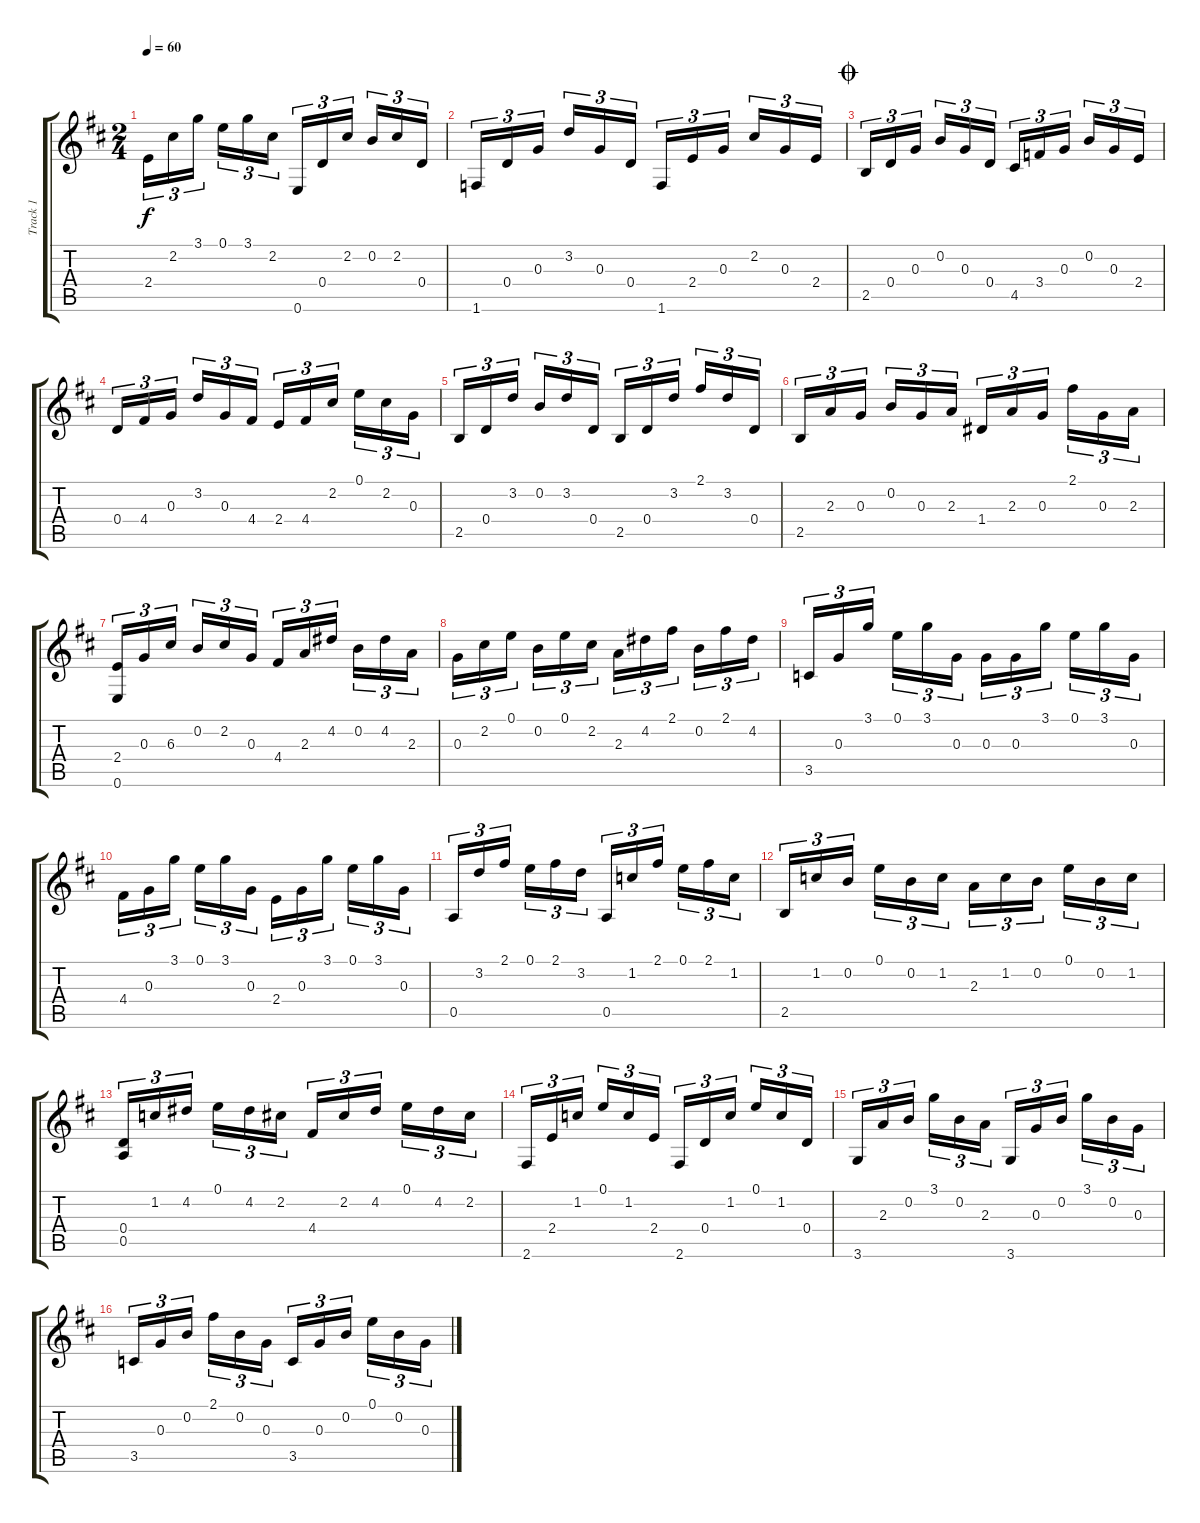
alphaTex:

\track ("Track 1" "Track 1") {instrument acousticguitarsteel}
\staff {score tabs}
\tuning (E4 B3 G3 D3 A2 E2) {hide}
\ts (2 4)
\tempo 60
\clef g2
\ks d
2.4.16{tu (3 2) dy f} 2.2.16{tu (3 2)} 3.1.16{tu (3 2) beam splitsecondary} 0.1.16{tu (3 2)} 3.1.16{tu (3 2)} 2.2.16{tu (3 2)} 0.6.16{tu (3 2)} 0.4.16{tu (3 2)} 2.2.16{tu (3 2) beam splitsecondary} 0.2.16{tu (3 2)} 2.2.16{tu (3 2)} 0.4.16{tu (3 2)} |
1.6.16{tu (3 2)} 0.4.16{tu (3 2)} 0.3.16{tu (3 2) beam splitsecondary} 3.2.16{tu (3 2)} 0.3.16{tu (3 2)} 0.4.16{tu (3 2)} 1.6.16{tu (3 2)} 2.4.16{tu (3 2)} 0.3.16{tu (3 2) beam splitsecondary} 2.2.16{tu (3 2)} 0.3.16{tu (3 2)} 2.4.16{tu (3 2)} |
\jump coda
2.5.16{tu (3 2)} 0.4.16{tu (3 2)} 0.3.16{tu (3 2) beam splitsecondary} 0.2.16{tu (3 2)} 0.3.16{tu (3 2)} 0.4.16{tu (3 2)} 4.5.16{tu (3 2)} 3.4.16{tu (3 2)} 0.3.16{tu (3 2) beam splitsecondary} 0.2.16{tu (3 2)} 0.3.16{tu (3 2)} 2.4.16{tu (3 2)} |
0.4.16{tu (3 2)} 4.4.16{tu (3 2)} 0.3.16{tu (3 2) beam splitsecondary} 3.2.16{tu (3 2)} 0.3.16{tu (3 2)} 4.4.16{tu (3 2)} 2.4.16{tu (3 2)} 4.4.16{tu (3 2)} 2.2.16{tu (3 2) beam splitsecondary} 0.1.16{tu (3 2)} 2.2.16{tu (3 2)} 0.3.16{tu (3 2)} |
2.5.16{tu (3 2)} 0.4.16{tu (3 2)} 3.2.16{tu (3 2) beam splitsecondary} 0.2.16{tu (3 2)} 3.2.16{tu (3 2)} 0.4.16{tu (3 2)} 2.5.16{tu (3 2)} 0.4.16{tu (3 2)} 3.2.16{tu (3 2) beam splitsecondary} 2.1.16{tu (3 2)} 3.2.16{tu (3 2)} 0.4.16{tu (3 2)} |
2.5.16{tu (3 2)} 2.3.16{tu (3 2)} 0.3.16{tu (3 2) beam splitsecondary} 0.2.16{tu (3 2)} 0.3.16{tu (3 2)} 2.3.16{tu (3 2)} 1.4.16{tu (3 2)} 2.3.16{tu (3 2)} 0.3.16{tu (3 2) beam splitsecondary} 2.1.16{tu (3 2)} 0.3.16{tu (3 2)} 2.3.16{tu (3 2)} |
(2.4 0.6).16{tu (3 2)} 0.3.16{tu (3 2)} 6.3.16{tu (3 2) beam splitsecondary} 0.2.16{tu (3 2)} 2.2.16{tu (3 2)} 0.3.16{tu (3 2)} 4.4.16{tu (3 2)} 2.3.16{tu (3 2)} 4.2.16{tu (3 2) beam splitsecondary} 0.2.16{tu (3 2)} 4.2.16{tu (3 2)} 2.3.16{tu (3 2)} |
0.3.16{tu (3 2)} 2.2.16{tu (3 2)} 0.1.16{tu (3 2) beam splitsecondary} 0.2.16{tu (3 2)} 0.1.16{tu (3 2)} 2.2.16{tu (3 2)} 2.3.16{tu (3 2)} 4.2.16{tu (3 2)} 2.1.16{tu (3 2) beam splitsecondary} 0.2.16{tu (3 2)} 2.1.16{tu (3 2)} 4.2.16{tu (3 2)} |
3.5.16{tu (3 2)} 0.3.16{tu (3 2)} 3.1.16{tu (3 2) beam splitsecondary} 0.1.16{tu (3 2)} 3.1.16{tu (3 2)} 0.3.16{tu (3 2)} 0.3.16{tu (3 2)} 0.3.16{tu (3 2)} 3.1.16{tu (3 2) beam splitsecondary} 0.1.16{tu (3 2)} 3.1.16{tu (3 2)} 0.3.16{tu (3 2)} |
4.4.16{tu (3 2)} 0.3.16{tu (3 2)} 3.1.16{tu (3 2) beam splitsecondary} 0.1.16{tu (3 2)} 3.1.16{tu (3 2)} 0.3.16{tu (3 2)} 2.4.16{tu (3 2)} 0.3.16{tu (3 2)} 3.1.16{tu (3 2) beam splitsecondary} 0.1.16{tu (3 2)} 3.1.16{tu (3 2)} 0.3.16{tu (3 2)} |
0.5.16{tu (3 2)} 3.2.16{tu (3 2)} 2.1.16{tu (3 2) beam splitsecondary} 0.1.16{tu (3 2)} 2.1.16{tu (3 2)} 3.2.16{tu (3 2)} 0.5.16{tu (3 2)} 1.2.16{tu (3 2)} 2.1.16{tu (3 2) beam splitsecondary} 0.1.16{tu (3 2)} 2.1.16{tu (3 2)} 1.2.16{tu (3 2)} |
2.5.16{tu (3 2)} 1.2.16{tu (3 2)} 0.2.16{tu (3 2) beam splitsecondary} 0.1.16{tu (3 2)} 0.2.16{tu (3 2)} 1.2.16{tu (3 2)} 2.3.16{tu (3 2)} 1.2.16{tu (3 2)} 0.2.16{tu (3 2) beam splitsecondary} 0.1.16{tu (3 2)} 0.2.16{tu (3 2)} 1.2.16{tu (3 2)} |
(0.4 0.5).16{tu (3 2)} 1.2.16{tu (3 2)} 4.2.16{tu (3 2) beam splitsecondary} 0.1.16{tu (3 2)} 4.2.16{tu (3 2)} 2.2.16{tu (3 2)} 4.4.16{tu (3 2)} 2.2.16{tu (3 2)} 4.2.16{tu (3 2) beam splitsecondary} 0.1.16{tu (3 2)} 4.2.16{tu (3 2)} 2.2.16{tu (3 2)} |
2.6.16{tu (3 2)} 2.4.16{tu (3 2)} 1.2.16{tu (3 2) beam splitsecondary} 0.1.16{tu (3 2)} 1.2.16{tu (3 2)} 2.4.16{tu (3 2)} 2.6.16{tu (3 2)} 0.4.16{tu (3 2)} 1.2.16{tu (3 2) beam splitsecondary} 0.1.16{tu (3 2)} 1.2.16{tu (3 2)} 0.4.16{tu (3 2)} |
3.6.16{tu (3 2)} 2.3.16{tu (3 2)} 0.2.16{tu (3 2) beam splitsecondary} 3.1.16{tu (3 2)} 0.2.16{tu (3 2)} 2.3.16{tu (3 2)} 3.6.16{tu (3 2)} 0.3.16{tu (3 2)} 0.2.16{tu (3 2) beam splitsecondary} 3.1.16{tu (3 2)} 0.2.16{tu (3 2)} 0.3.16{tu (3 2)} |
3.5.16{tu (3 2)} 0.3.16{tu (3 2)} 0.2.16{tu (3 2) beam splitsecondary} 2.1.16{tu (3 2)} 0.2.16{tu (3 2)} 0.3.16{tu (3 2)} 3.5.16{tu (3 2)} 0.3.16{tu (3 2)} 0.2.16{tu (3 2) beam splitsecondary} 0.1.16{tu (3 2)} 0.2.16{tu (3 2)} 0.3.16{tu (3 2)}
